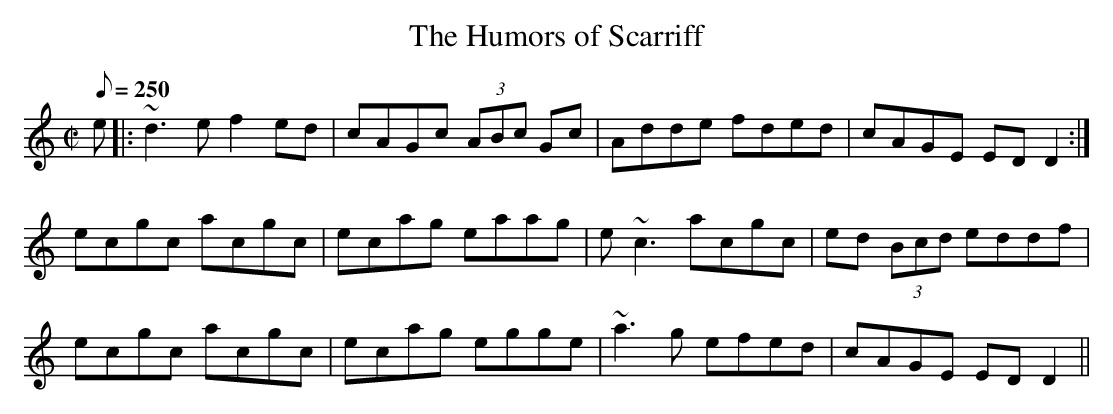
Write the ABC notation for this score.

X:1
T:Humors of Scarriff, The
M:C|
L:1/8
Q:250
K:C
e|:~d3e f2ed|cAGc (3ABc Gc|Adde fded|cAGE EDD2:|
!ecgc acgc|ecag eaag|e~c3 acgc|ed (3Bcd eddf|
!ecgc acgc|ecag egge|~a3g efed|cAGE EDD2||
